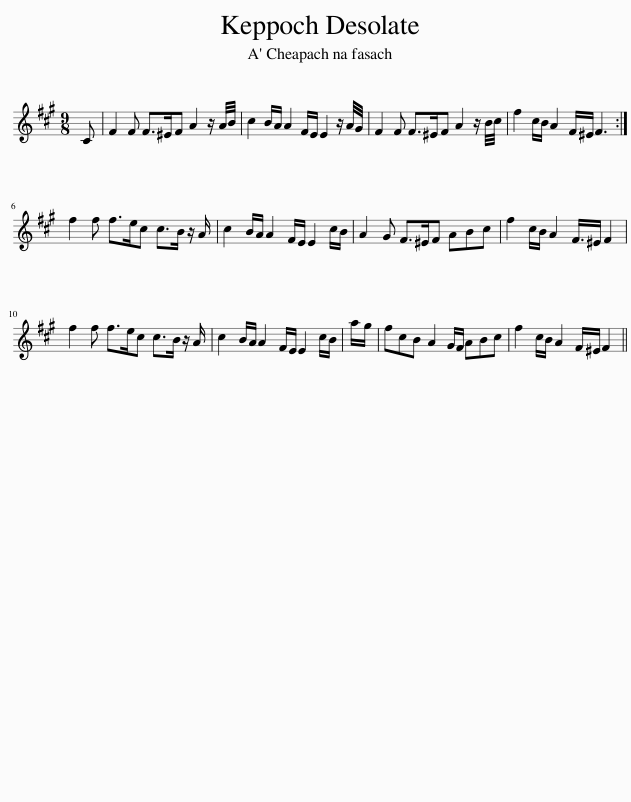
X:1
L:1/8
M:9/8
I:linebreak $
K:A
V:1 treble
V:1
 C | F2 F F>^EF A2 z/ A/4B/4 | c2 B/A/ A2 F/E/ E2 z/ A/4G/4 | F2 F F>^EF A2 z/ B/4c/4 | f2 c/B/ A2 F/^E/ F3 :|$ %5
 f2 f f>ec c>B z/ A/ | c2 B/A/ A2 F/E/ E2 c/B/ | A2 G F>^EF ABc | f2 c/B/ A2 F3/4^E/ F2 |$ f2 f f>ec c>B z/ A/ | %10
 c2 B/A/ A2 F/E/ E2 c/B/ | a/g/ | fcB A2 G/F/ ABc | f2 c/B/ A2 F/^E/ F2 || %14
